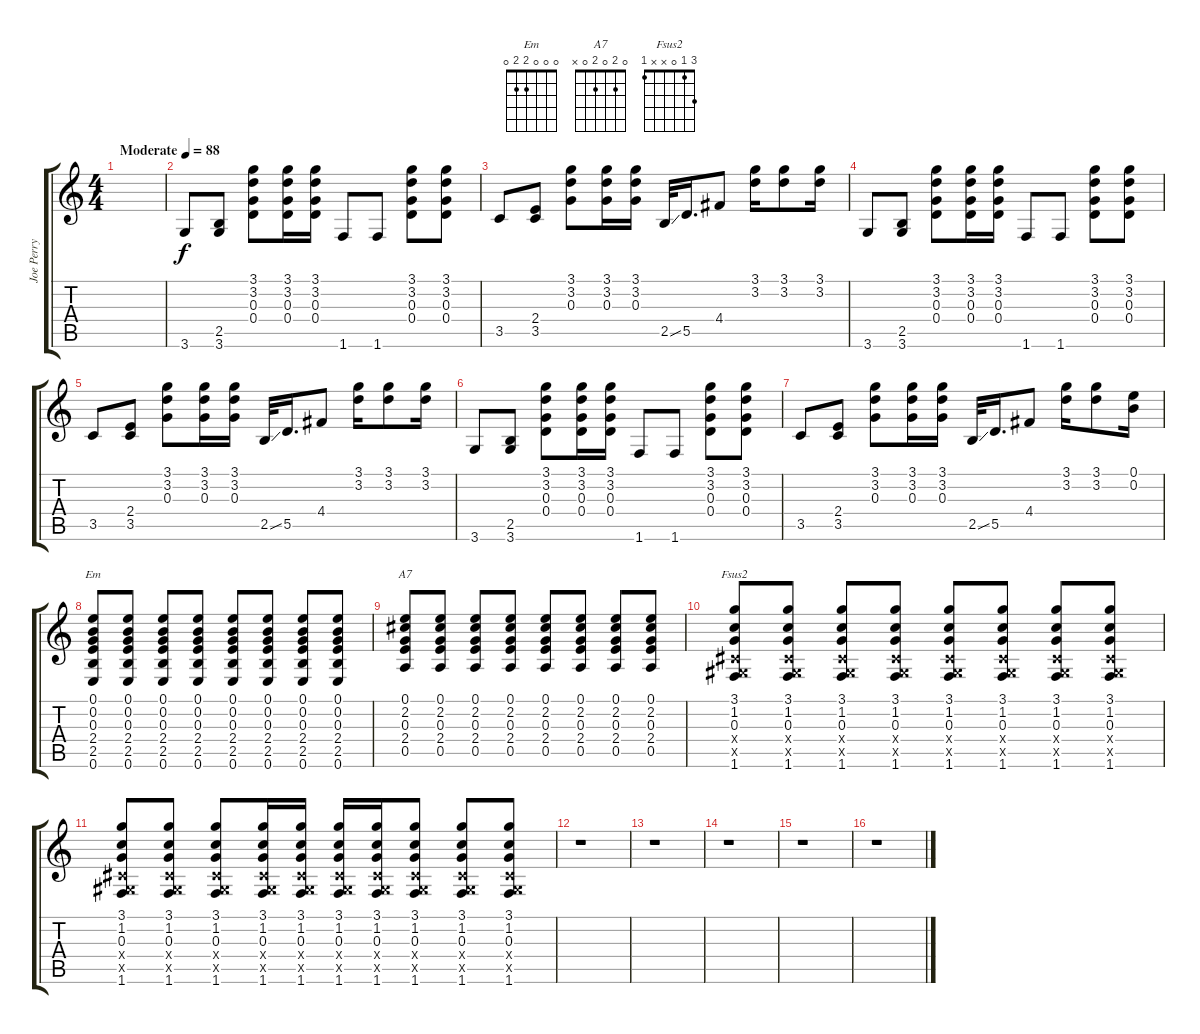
\track ("Joe Perry (Gtr. 2)" "Joe Perry ") {instrument distortionguitar}
\staff {score tabs}
\tuning (E4 B3 G3 D3 A2 E2) {hide}
\chord ("Em" 0 0 0 2 2 0)
\chord ("A7" 0 2 0 2 0 x)
\chord ("Fsus2" 3 1 0 x x 1)
\ts (4 4)
\tempo (88 "Moderate")
\clef g2
\ks c
|
3.6.8 (2.5 3.6).8 (3.1 3.2 0.3 0.4).8 (3.1 3.2 0.3 0.4).16 (3.1 3.2 0.3 0.4).16 1.6.8 1.6.8 (3.1 3.2 0.3 0.4).8 (3.1 3.2 0.3 0.4).8 |
3.5.8 (2.4 3.5).8 (3.1 3.2 0.3).8 (3.1 3.2 0.3).16 (3.1 3.2 0.3).16 2.5{ss}.32 5.5.16{d} 4.4.8 (3.1 3.2).16 (3.1 3.2).8 (3.1 3.2).16 |
3.6.8 (2.5 3.6).8 (3.1 3.2 0.3 0.4).8 (3.1 3.2 0.3 0.4).16 (3.1 3.2 0.3 0.4).16 1.6.8 1.6.8 (3.1 3.2 0.3 0.4).8 (3.1 3.2 0.3 0.4).8 |
3.5.8 (2.4 3.5).8 (3.1 3.2 0.3).8 (3.1 3.2 0.3).16 (3.1 3.2 0.3).16 2.5{ss}.32 5.5.16{d} 4.4.8 (3.1 3.2).16 (3.1 3.2).8 (3.1 3.2).16 |
3.6.8 (2.5 3.6).8 (3.1 3.2 0.3 0.4).8 (3.1 3.2 0.3 0.4).16 (3.1 3.2 0.3 0.4).16 1.6.8 1.6.8 (3.1 3.2 0.3 0.4).8 (3.1 3.2 0.3 0.4).8 |
3.5.8 (2.4 3.5).8 (3.1 3.2 0.3).8 (3.1 3.2 0.3).16 (3.1 3.2 0.3).16 2.5{ss}.32 5.5.16{d} 4.4.8 (3.1 3.2).16 (3.1 3.2).8 (0.1 0.2).16 |
(0.1 0.2 0.3 2.4 2.5 0.6).8{ch "Em"} (0.1 0.2 0.3 2.4 2.5 0.6).8 (0.1 0.2 0.3 2.4 2.5 0.6).8 (0.1 0.2 0.3 2.4 2.5 0.6).8 (0.1 0.2 0.3 2.4 2.5 0.6).8 (0.1 0.2 0.3 2.4 2.5 0.6).8 (0.1 0.2 0.3 2.4 2.5 0.6).8 (0.1 0.2 0.3 2.4 2.5 0.6).8 |
(0.1 2.2 0.3 2.4 0.5).8{ch "A7"} (0.1 2.2 0.3 2.4 0.5).8 (0.1 2.2 0.3 2.4 0.5).8 (0.1 2.2 0.3 2.4 0.5).8 (0.1 2.2 0.3 2.4 0.5).8 (0.1 2.2 0.3 2.4 0.5).8 (0.1 2.2 0.3 2.4 0.5).8 (0.1 2.2 0.3 2.4 0.5).8 |
(3.1 1.2 0.3 -1.4{x} -1.5{x} 1.6).8{ch "Fsus2"} (3.1 1.2 0.3 -1.4{x} -1.5{x} 1.6).8 (3.1 1.2 0.3 -1.4{x} -1.5{x} 1.6).8 (3.1 1.2 0.3 -1.4{x} -1.5{x} 1.6).8 (3.1 1.2 0.3 -1.4{x} -1.5{x} 1.6).8 (3.1 1.2 0.3 -1.4{x} -1.5{x} 1.6).8 (3.1 1.2 0.3 -1.4{x} -1.5{x} 1.6).8 (3.1 1.2 0.3 -1.4{x} -1.5{x} 1.6).8 |
(3.1 1.2 0.3 -1.4{x} -1.5{x} 1.6).8 (3.1 1.2 0.3 -1.4{x} -1.5{x} 1.6).8 (3.1 1.2 0.3 -1.4{x} -1.5{x} 1.6).8 (3.1 1.2 0.3 -1.4{x} -1.5{x} 1.6).16 (3.1 1.2 0.3 -1.4{x} -1.5{x} 1.6).16 (3.1 1.2 0.3 -1.4{x} -1.5{x} 1.6).16 (3.1 1.2 0.3 -1.4{x} -1.5{x} 1.6).16 (3.1 1.2 0.3 -1.4{x} -1.5{x} 1.6).8 (3.1 1.2 0.3 -1.4{x} -1.5{x} 1.6).8 (3.1 1.2 0.3 -1.4{x} -1.5{x} 1.6).8 |
r.1 |
r.1 |
r.1 |
r.1 |
r.1
